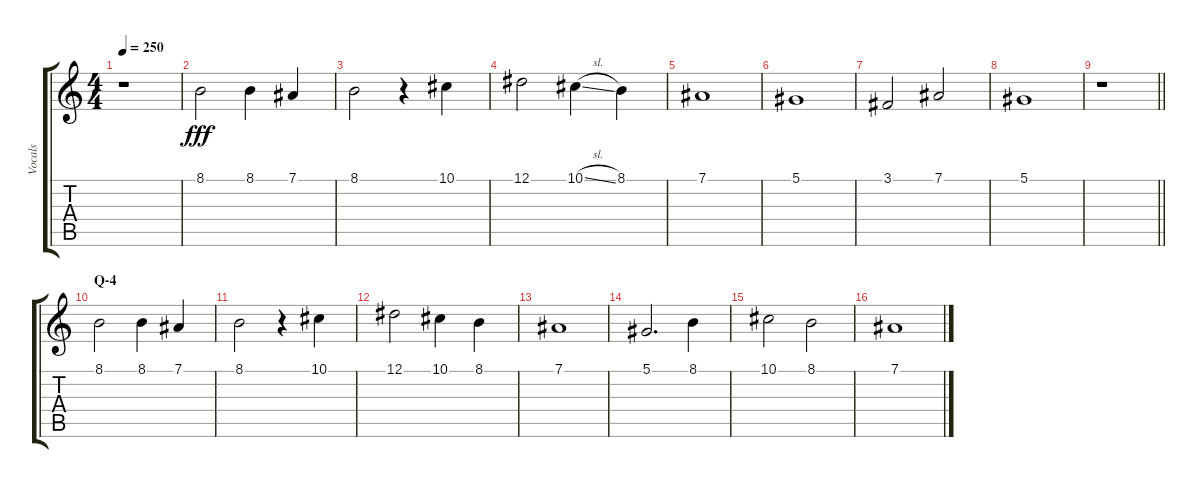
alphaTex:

\track ("Vocals" "Vocals") {instrument voiceoohs}
\staff {score tabs}
\tuning (Eb4 Bb3 Gb3 Db3 Ab2 Eb2) {hide}
\ts (4 4)
\tempo 250
\clef g2
\ks c
r.1{dy fff} |
8.1.2 8.1.4 7.1.4 |
8.1.2 r.4 10.1.4 |
12.1.2 10.1{sl}.4 8.1.4 |
7.1.1 |
5.1.1 |
3.1.2 7.1.2 |
5.1.1 |
\barLineRight lightlight
r.1 |
\section ("" "Q-4")
8.1.2 8.1.4 7.1.4 |
8.1.2 r.4 10.1.4 |
12.1.2 10.1.4 8.1.4 |
7.1.1 |
5.1.2{d} 8.1.4 |
10.1.2 8.1.2 |
7.1.1
